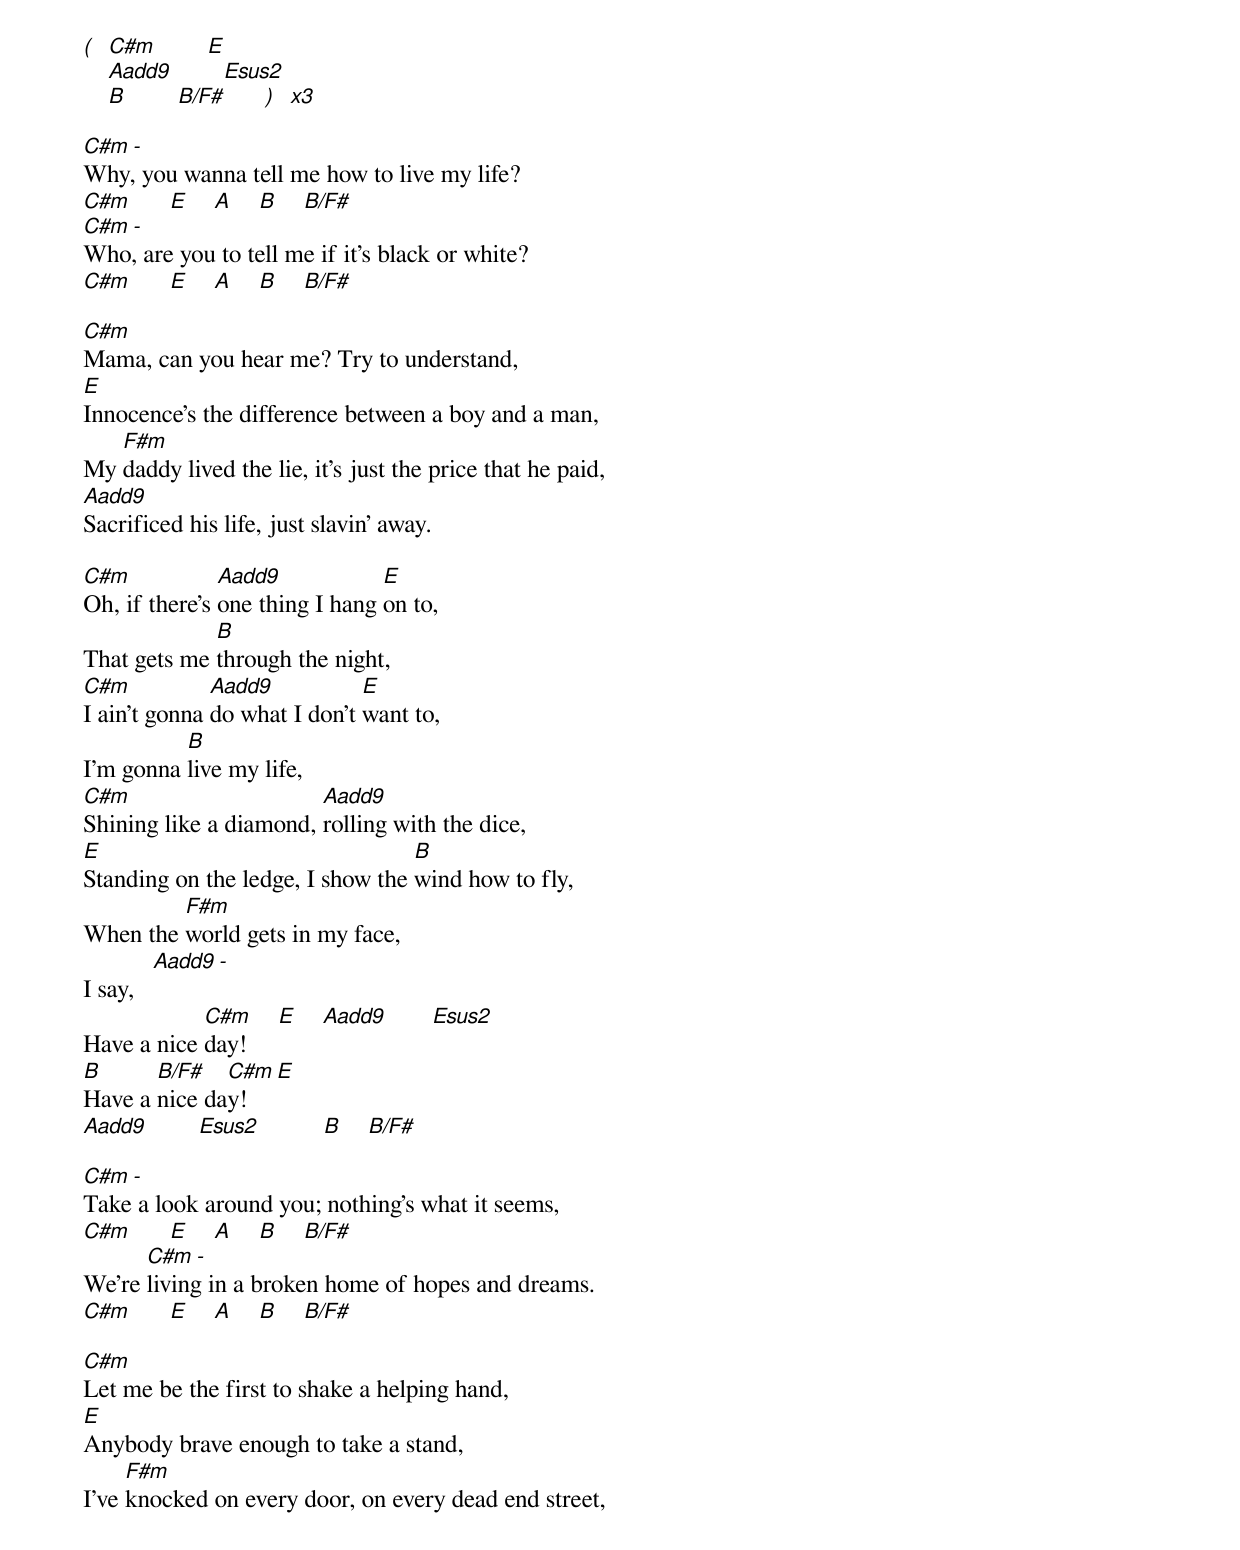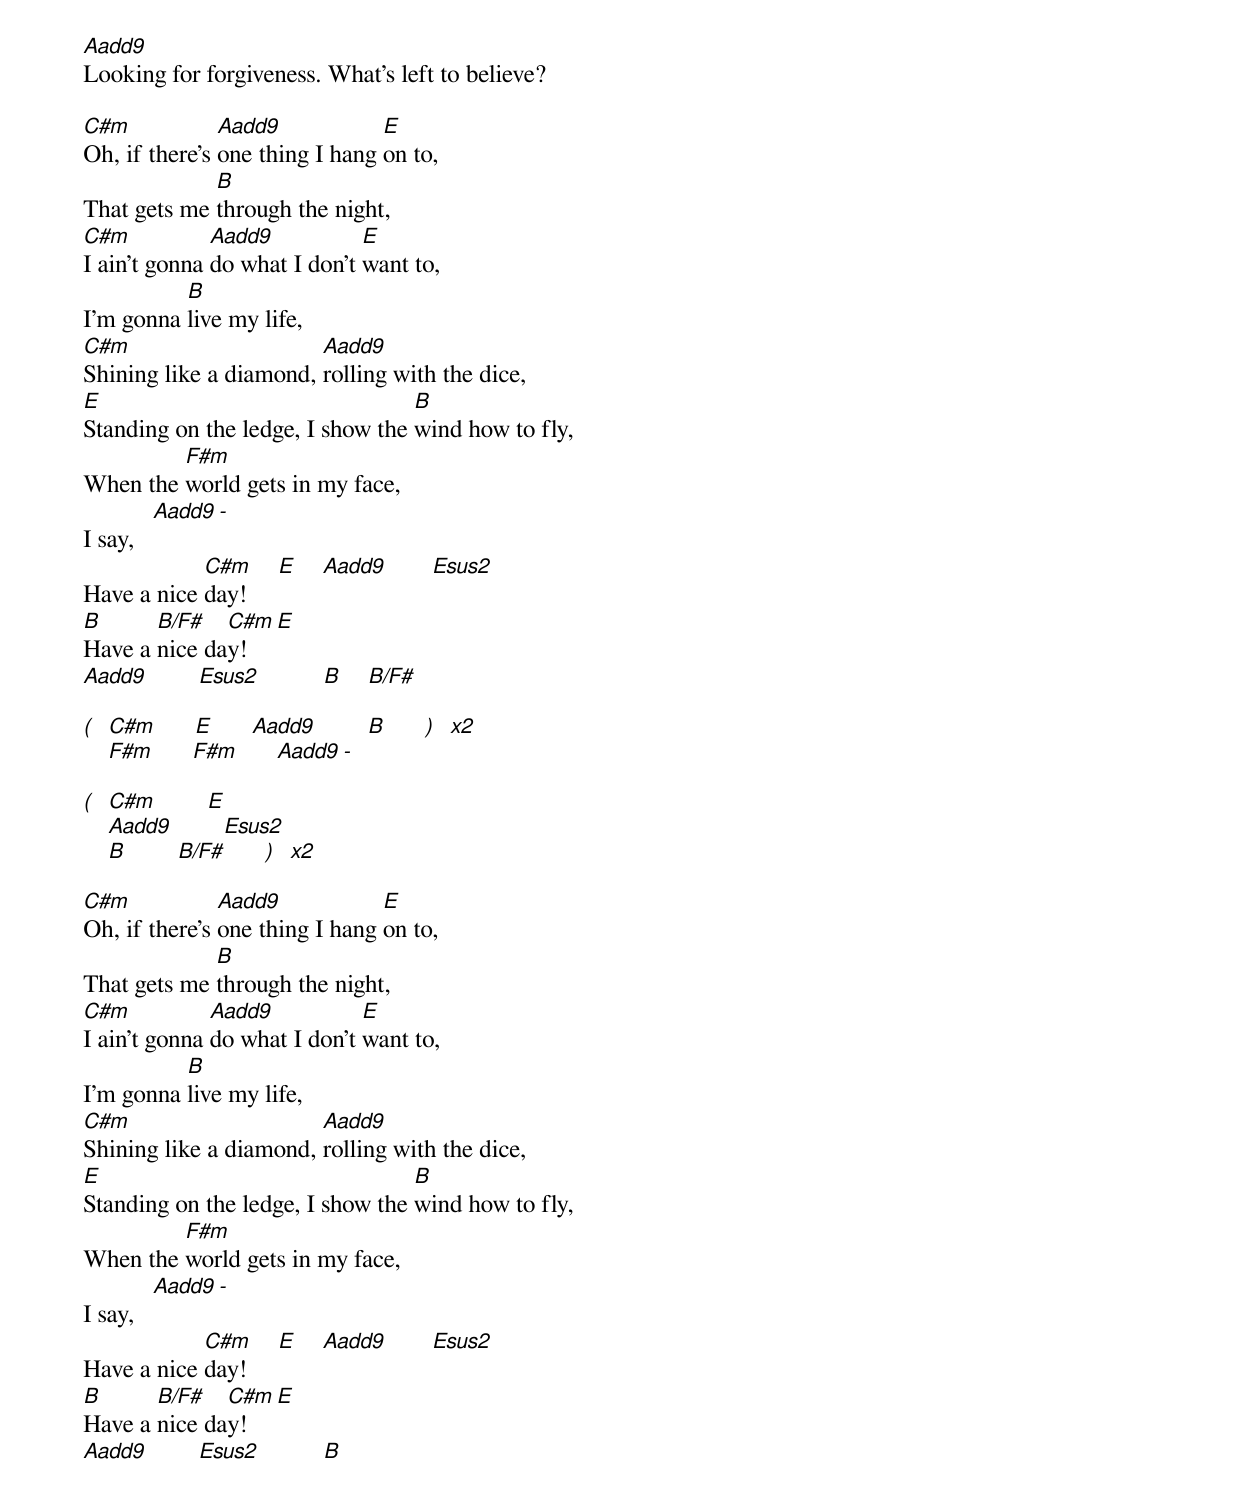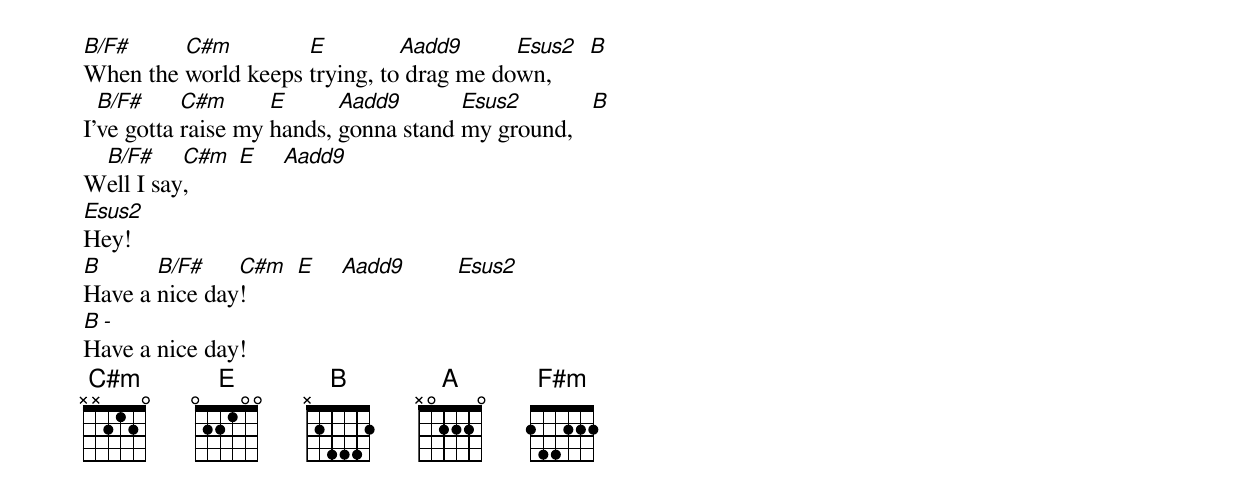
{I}
[(]  [C#m]        [E]
    [Aadd9]        [Esus2]
    [B]        [B/F#]      [)]  [x3]

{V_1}
[C#m -]Why, you wanna tell me how to live my life?
[C#m]      [E]    [A]    [B]    [B/F#]
[C#m -]Who, are you to tell me if it's black or white?
[C#m]      [E]    [A]    [B]    [B/F#]

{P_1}
[C#m]Mama, can you hear me? Try to understand,
[E]Innocence's the difference between a boy and a man,
My [F#m]daddy lived the lie, it's just the price that he paid,
[Aadd9]Sacrificed his life, just slavin' away.

{C}
[C#m]Oh, if there's [Aadd9]one thing I hang [E]on to,
That gets me [B]through the night,
[C#m]I ain't gonna [Aadd9]do what I don't [E]want to,
I'm gonna [B]live my life,
[C#m]Shining like a diamond, [Aadd9]rolling with the dice,
[E]Standing on the ledge, I show the [B]wind how to fly,
When the [F#m]world gets in my face,
I say,   [Aadd9 -]
Have a nice [C#m]day!     [E]    [Aadd9]       [Esus2]
[B]Have a [B/F#]nice da[C#m]y!   [E]
[Aadd9]        [Esus2]          [B]    [B/F#]

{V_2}
[C#m -]Take a look around you; nothing's what it seems,
[C#m]      [E]    [A]    [B]    [B/F#]
We're [C#m -]living in a broken home of hopes and dreams.
[C#m]      [E]    [A]    [B]    [B/F#]

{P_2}
[C#m]Let me be the first to shake a helping hand,
[E]Anybody brave enough to take a stand,
I've [F#m]knocked on every door, on every dead end street,
[Aadd9]Looking for forgiveness. What's left to believe?

{C}
[C#m]Oh, if there's [Aadd9]one thing I hang [E]on to,
That gets me [B]through the night,
[C#m]I ain't gonna [Aadd9]do what I don't [E]want to,
I'm gonna [B]live my life,
[C#m]Shining like a diamond, [Aadd9]rolling with the dice,
[E]Standing on the ledge, I show the [B]wind how to fly,
When the [F#m]world gets in my face,
I say,   [Aadd9 -]
Have a nice [C#m]day!     [E]    [Aadd9]       [Esus2]
[B]Have a [B/F#]nice da[C#m]y!   [E]
[Aadd9]        [Esus2]          [B]    [B/F#]

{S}
[(]  [C#m]      [E]      [Aadd9]        [B]      [)]  [x2]
    [F#m]      [F#m]      [Aadd9 -]

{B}
[(]  [C#m]        [E]
    [Aadd9]        [Esus2]
    [B]        [B/F#]      [)]  [x2]

{C}
[C#m]Oh, if there's [Aadd9]one thing I hang [E]on to,
That gets me [B]through the night,
[C#m]I ain't gonna [Aadd9]do what I don't [E]want to,
I'm gonna [B]live my life,
[C#m]Shining like a diamond, [Aadd9]rolling with the dice,
[E]Standing on the ledge, I show the [B]wind how to fly,
When the [F#m]world gets in my face,
I say,   [Aadd9 -]
Have a nice [C#m]day!     [E]    [Aadd9]       [Esus2]
[B]Have a [B/F#]nice da[C#m]y!   [E]
[Aadd9]        [Esus2]          [B]

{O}
[B/F#]When the [C#m]world keeps [E]trying, to[Aadd9] drag me do[Esus2]wn,      [B]
I'[B/F#]ve gotta [C#m]raise my [E]hands, [Aadd9]gonna stand [Esus2]my ground,   [B]
W[B/F#]ell I say[C#m],        [E]    [Aadd9]
[Esus2]Hey!
[B]Have a [B/F#]nice day[C#m]!        [E]    [Aadd9]        [Esus2]
[B -]Have a nice day!
